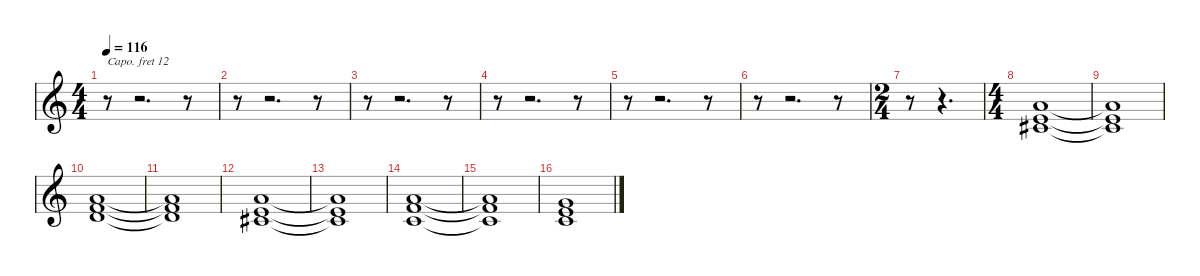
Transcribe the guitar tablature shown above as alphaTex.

\defaultSystemsLayout 4
\hideDynamics
\bracketExtendMode nobrackets
\singleTrackTrackNamePolicy hidden
\multiTrackTrackNamePolicy hidden
\firstSystemTrackNameMode fullname
\firstSystemTrackNameOrientation horizontal
\otherSystemsTrackNameOrientation horizontal
\track ("Organ" "org.") {instrument drawbarorgan}
\staff {score}
\capo 12
\tuning (E4 B3 G3 D3 A2 E2)
\ts (4 4)
\tempo 116
\clef g2
\ks c
r.8{dy f beam Down} r.2{d beam Down} r.8{beam Down} |
r.8{beam Down} r.2{d beam Down} r.8{beam Down} |
r.8{beam Down} r.2{d beam Down} r.8{beam Down} |
r.8{beam Down} r.2{d beam Down} r.8{beam Down} |
r.8{beam Down} r.2{d beam Down} r.8{beam Down} |
r.8{beam Down} r.2{d beam Down} r.8{beam Down} |
\ts (2 4)
r.8{beam Down} r.4{d beam Down} |
\ts (4 4)
(2.3 2.4 4.5{acc #}).1{beam Up} |
(2.3{t} 2.4{t} 4.5{t acc #}).1{beam Up} |
(2.3 3.4 5.5).1{beam Up} |
(2.3{t} 3.4{t} 5.5{t}).1{beam Up} |
(2.3 2.4 4.5{acc #}).1{beam Up} |
(2.3{t} 2.4{t} 4.5{t acc #}).1{beam Up} |
(2.3 3.4 3.5).1{beam Up} |
(2.3{t} 3.4{t} 3.5{t}).1{beam Up} |
(0.3 2.4 3.5).1{beam Up}
